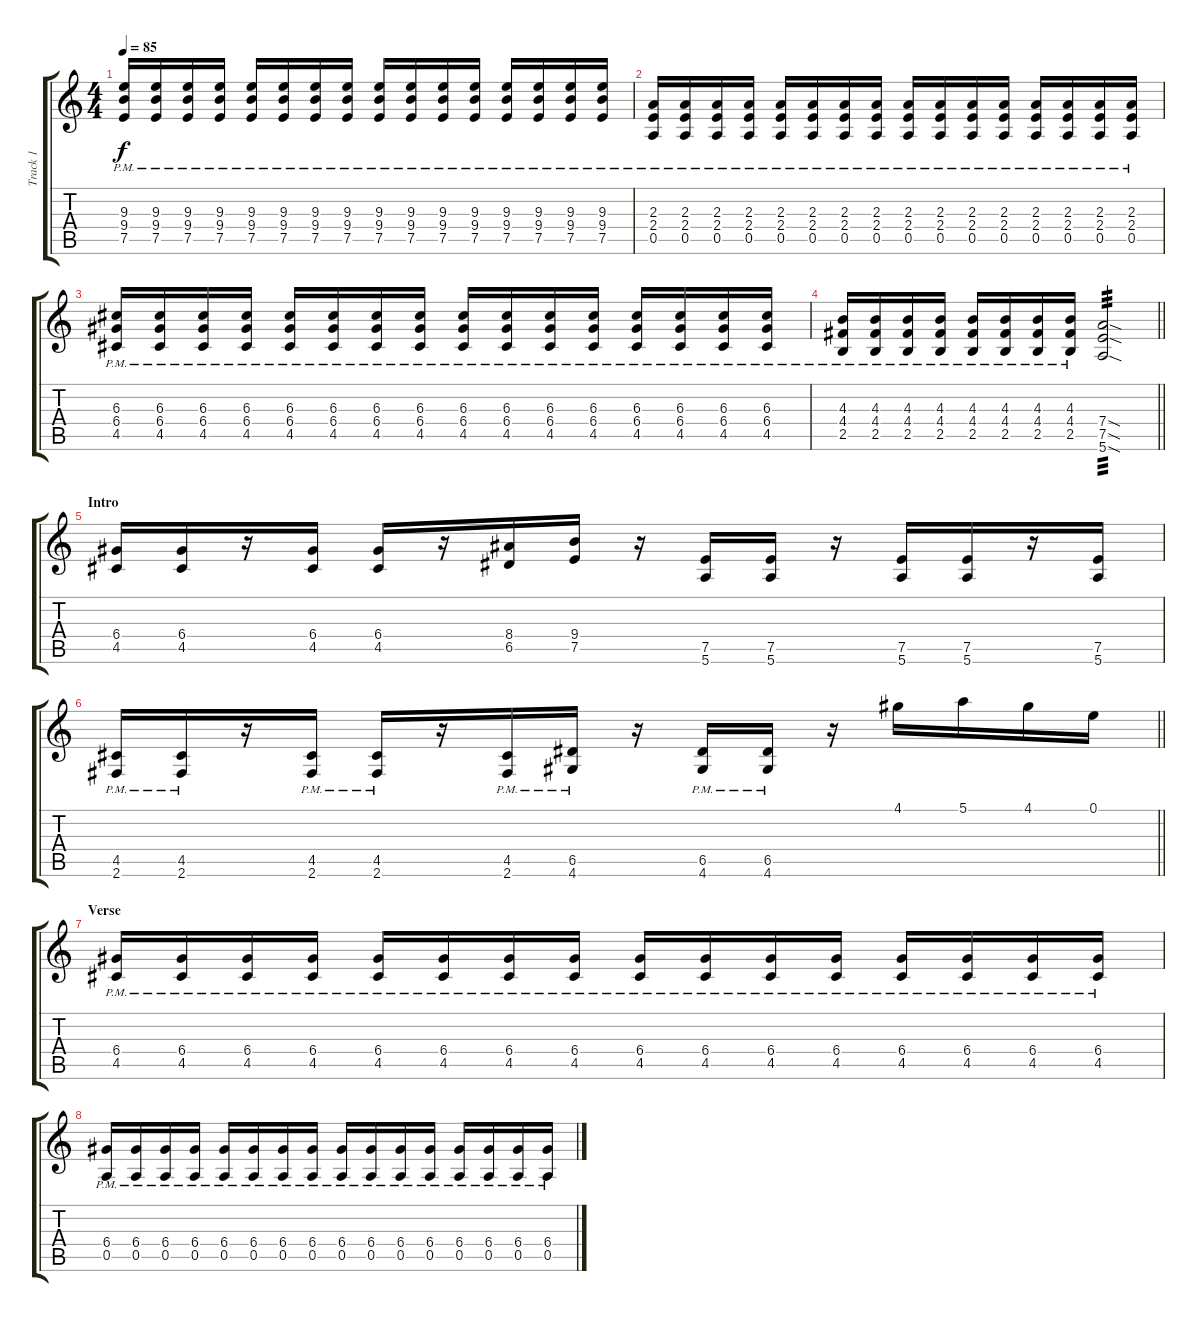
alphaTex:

\track ("Track 1" "Track 1") {instrument overdrivenguitar}
\staff {score tabs}
\tuning (E4 B3 G3 D3 A2 E2) {hide}
\ts (4 4)
\tempo 85
\clef g2
\ks c
(9.3{pm} 9.4{pm} 7.5{pm}).16{dy f} (9.3{pm} 9.4{pm} 7.5{pm}).16 (9.3{pm} 9.4{pm} 7.5{pm}).16 (9.3{pm} 9.4{pm} 7.5{pm}).16 (9.3{pm} 9.4{pm} 7.5{pm}).16 (9.3{pm} 9.4{pm} 7.5{pm}).16 (9.3{pm} 9.4{pm} 7.5{pm}).16 (9.3{pm} 9.4{pm} 7.5{pm}).16 (9.3{pm} 9.4{pm} 7.5{pm}).16 (9.3{pm} 9.4{pm} 7.5{pm}).16 (9.3{pm} 9.4{pm} 7.5{pm}).16 (9.3{pm} 9.4{pm} 7.5{pm}).16 (9.3{pm} 9.4{pm} 7.5{pm}).16 (9.3{pm} 9.4{pm} 7.5{pm}).16 (9.3{pm} 9.4{pm} 7.5{pm}).16 (9.3{pm} 9.4{pm} 7.5{pm}).16 |
(2.3{pm} 2.4{pm} 0.5{pm}).16 (2.3{pm} 2.4{pm} 0.5{pm}).16 (2.3{pm} 2.4{pm} 0.5{pm}).16 (2.3{pm} 2.4{pm} 0.5{pm}).16 (2.3{pm} 2.4{pm} 0.5{pm}).16 (2.3{pm} 2.4{pm} 0.5{pm}).16 (2.3{pm} 2.4{pm} 0.5{pm}).16 (2.3{pm} 2.4{pm} 0.5{pm}).16 (2.3{pm} 2.4{pm} 0.5{pm}).16 (2.3{pm} 2.4{pm} 0.5{pm}).16 (2.3{pm} 2.4{pm} 0.5{pm}).16 (2.3{pm} 2.4{pm} 0.5{pm}).16 (2.3{pm} 2.4{pm} 0.5{pm}).16 (2.3{pm} 2.4{pm} 0.5{pm}).16 (2.3{pm} 2.4{pm} 0.5{pm}).16 (2.3{pm} 2.4{pm} 0.5{pm}).16 |
(6.3{pm} 6.4{pm} 4.5{pm}).16 (6.3{pm} 6.4{pm} 4.5{pm}).16 (6.3{pm} 6.4{pm} 4.5{pm}).16 (6.3{pm} 6.4{pm} 4.5{pm}).16 (6.3{pm} 6.4{pm} 4.5{pm}).16 (6.3{pm} 6.4{pm} 4.5{pm}).16 (6.3{pm} 6.4{pm} 4.5{pm}).16 (6.3{pm} 6.4{pm} 4.5{pm}).16 (6.3{pm} 6.4{pm} 4.5{pm}).16 (6.3{pm} 6.4{pm} 4.5{pm}).16 (6.3{pm} 6.4{pm} 4.5{pm}).16 (6.3{pm} 6.4{pm} 4.5{pm}).16 (6.3{pm} 6.4{pm} 4.5{pm}).16 (6.3{pm} 6.4{pm} 4.5{pm}).16 (6.3{pm} 6.4{pm} 4.5{pm}).16 (6.3{pm} 6.4{pm} 4.5{pm}).16 |
\barLineRight lightlight
(4.3{pm} 4.4{pm} 2.5{pm}).16 (4.3{pm} 4.4{pm} 2.5{pm}).16 (4.3{pm} 4.4{pm} 2.5{pm}).16 (4.3{pm} 4.4{pm} 2.5{pm}).16 (4.3{pm} 4.4{pm} 2.5{pm}).16 (4.3{pm} 4.4{pm} 2.5{pm}).16 (4.3{pm} 4.4{pm} 2.5{pm}).16 (4.3{pm} 4.4{pm} 2.5{pm}).16 (7.4{sod} 7.5{sod} 5.6{sod}).2{tp 3} |
\section ("" "Intro")
(6.4 4.5).16 (6.4 4.5).16 r.16 (6.4 4.5).16 (6.4 4.5).16 r.16 (8.4 6.5).16 (9.4 7.5).16 r.16 (7.5 5.6).16 (7.5 5.6).16 r.16 (7.5 5.6).16 (7.5 5.6).16 r.16 (7.5 5.6).16 |
\barLineRight lightlight
(4.5{pm} 2.6{pm}).16 (4.5{pm} 2.6{pm}).16 r.16 (4.5{pm} 2.6{pm}).16 (4.5{pm} 2.6{pm}).16 r.16 (4.5{pm} 2.6{pm}).16 (6.5{pm} 4.6{pm}).16 r.16 (6.5{pm} 4.6{pm}).16 (6.5{pm} 4.6{pm}).16 r.16 4.1.16 5.1.16 4.1.16 0.1.16 |
\section ("" "Verse")
(6.4{pm} 4.5{pm}).16 (6.4{pm} 4.5{pm}).16 (6.4{pm} 4.5{pm}).16 (6.4{pm} 4.5{pm}).16 (6.4{pm} 4.5{pm}).16 (6.4{pm} 4.5{pm}).16 (6.4{pm} 4.5{pm}).16 (6.4{pm} 4.5{pm}).16 (6.4{pm} 4.5{pm}).16 (6.4{pm} 4.5{pm}).16 (6.4{pm} 4.5{pm}).16 (6.4{pm} 4.5{pm}).16 (6.4{pm} 4.5{pm}).16 (6.4{pm} 4.5{pm}).16 (6.4{pm} 4.5{pm}).16 (6.4{pm} 4.5{pm}).16 |
(6.4{pm} 0.5{pm}).16 (6.4{pm} 0.5{pm}).16 (6.4{pm} 0.5{pm}).16 (6.4{pm} 0.5{pm}).16 (6.4{pm} 0.5{pm}).16 (6.4{pm} 0.5{pm}).16 (6.4{pm} 0.5{pm}).16 (6.4{pm} 0.5{pm}).16 (6.4{pm} 0.5{pm}).16 (6.4{pm} 0.5{pm}).16 (6.4{pm} 0.5{pm}).16 (6.4{pm} 0.5{pm}).16 (6.4{pm} 0.5{pm}).16 (6.4{pm} 0.5{pm}).16 (6.4{pm} 0.5{pm}).16 (6.4{pm} 0.5{pm}).16
